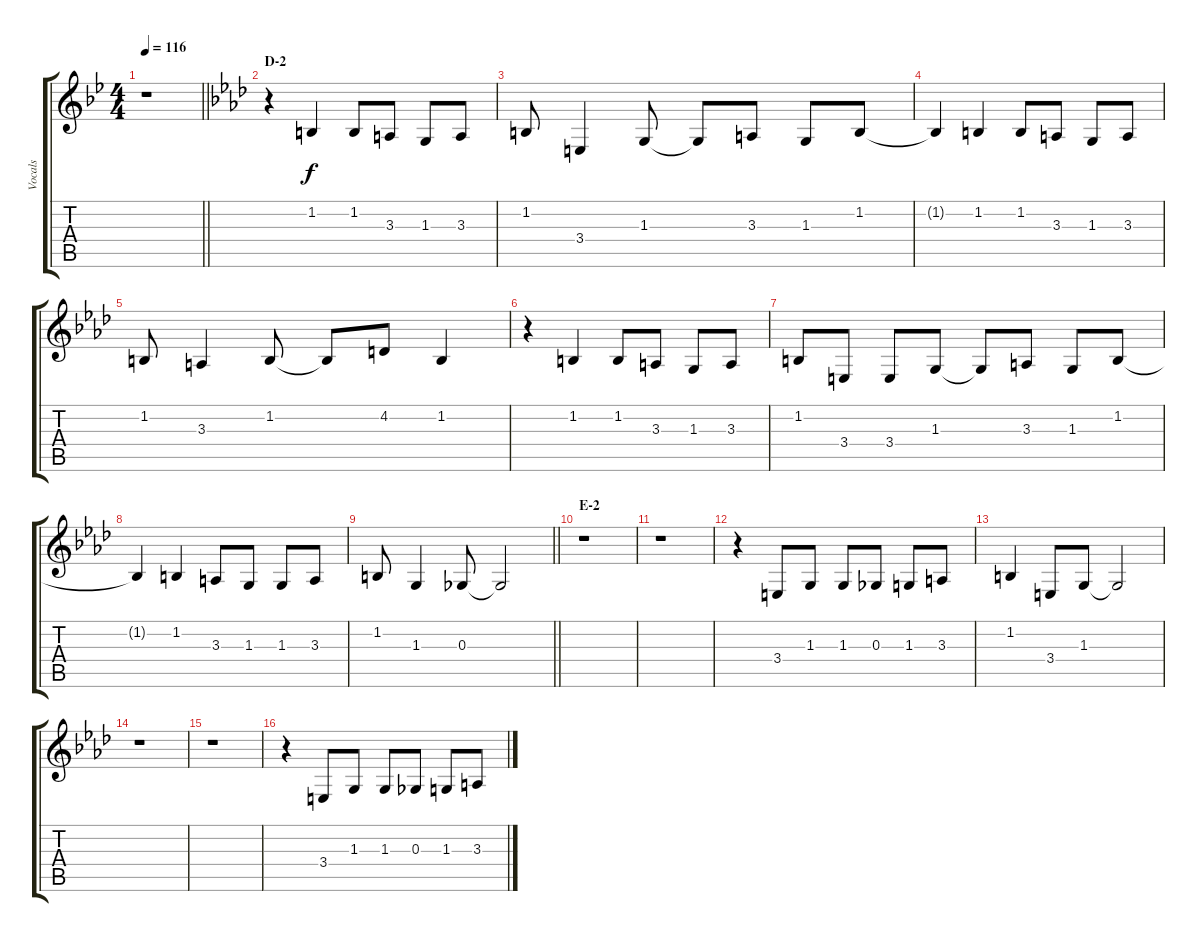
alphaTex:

\track ("Vocals" "Vocals") {instrument voiceoohs}
\staff {score tabs}
\tuning (Eb4 Bb3 Gb3 Db3 Ab2 Eb2) {hide}
\ts (4 4)
\tempo 116
\clef g2
\barLineRight lightlight
\ks bb
r.1{dy f} |
\section ("" "D-2")
\ks ab
r.4 1.2.4 1.2.8 3.3.8 1.3.8 3.3.8 |
1.2.8 3.4.4 1.3.8 1.3{t}.8 3.3.8 1.3.8 1.2.8 |
1.2{t}.4 1.2.4 1.2.8 3.3.8 1.3.8 3.3.8 |
1.2.8 3.3.4 1.2.8 1.2{t}.8 4.2.8 1.2.4 |
r.4 1.2.4 1.2.8 3.3.8 1.3.8 3.3.8 |
1.2.8 3.4.8 3.4.8 1.3.8 1.3{t}.8 3.3.8 1.3.8 1.2.8 |
1.2{t}.4 1.2.4 3.3.8 1.3.8 1.3.8 3.3.8 |
\barLineRight lightlight
1.2.8 1.3.4 0.3.8 0.3{t}.2 |
\section ("" "E-2")
r.1 |
r.1 |
r.4 3.4.8 1.3.8 1.3.8 0.3.8 1.3.8 3.3.8 |
1.2.4 3.4.8 1.3.8 1.3{t}.2 |
r.1 |
r.1 |
r.4 3.4.8 1.3.8 1.3.8 0.3.8 1.3.8 3.3.8
